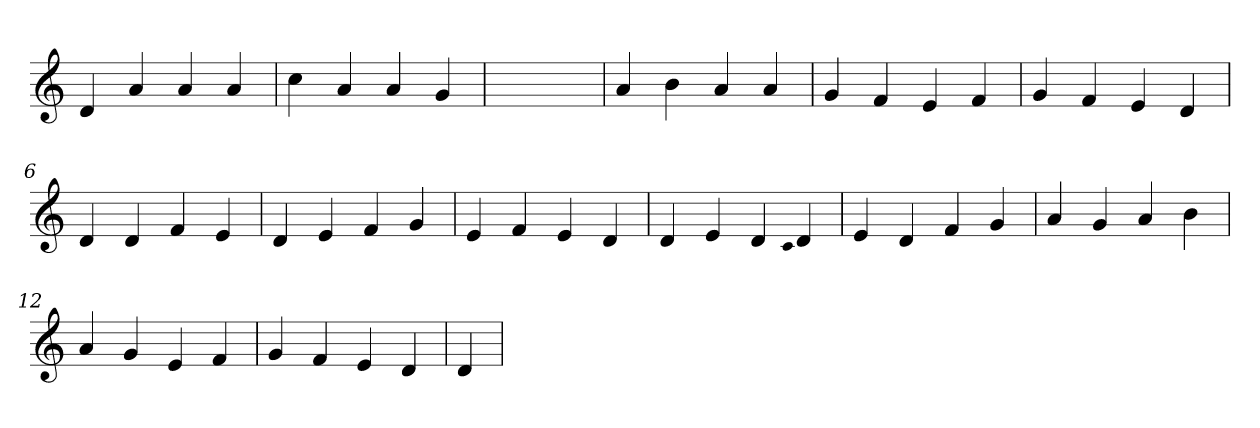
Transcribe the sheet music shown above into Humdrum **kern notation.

**kern
*part1
*staff1
*clefG2
=1
4d
4a
4a
4a
=2
4cc
4a
4a
4g
=3
1ryy
=3
4a
4b
4a
4a
=4
4g
4f
4e
4f
=5
4g
4f
4e
4d
=6
4d
4d
4f
4e
=7
4d
4e
4f
4g
=8
4e
4f
4e
4d
=9
4d
4e
4d
qqc
4d
=10
4e
4d
4f
4g
=11
4a
4g
4a
4b
=12
4a
4g
4e
4f
=13
4g
4f
4e
4d
=14
4d
=
*-
